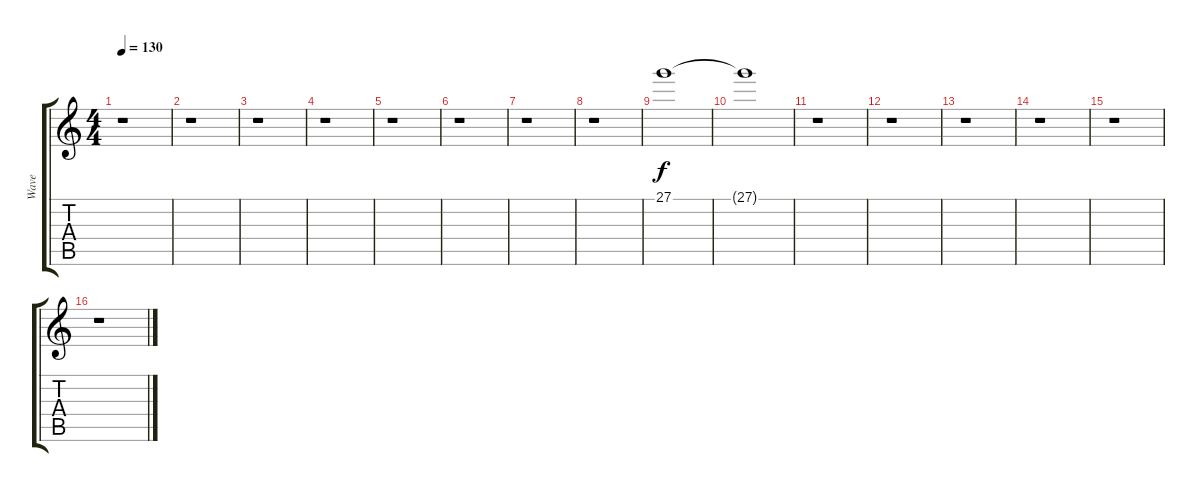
\track ("Wave" "Wave") {instrument seashore}
\staff {score tabs}
\tuning (E4 B3 G3 D3 A2 E2) {hide}
\ts (4 4)
\tempo 130
\clef g2
\ks c
r.1{dy f} |
r.1 |
r.1 |
r.1 |
r.1 |
r.1 |
r.1 |
r.1 |
27.1.1 |
27.1{t}.1 |
r.1 |
r.1 |
r.1 |
r.1 |
r.1 |
r.1
